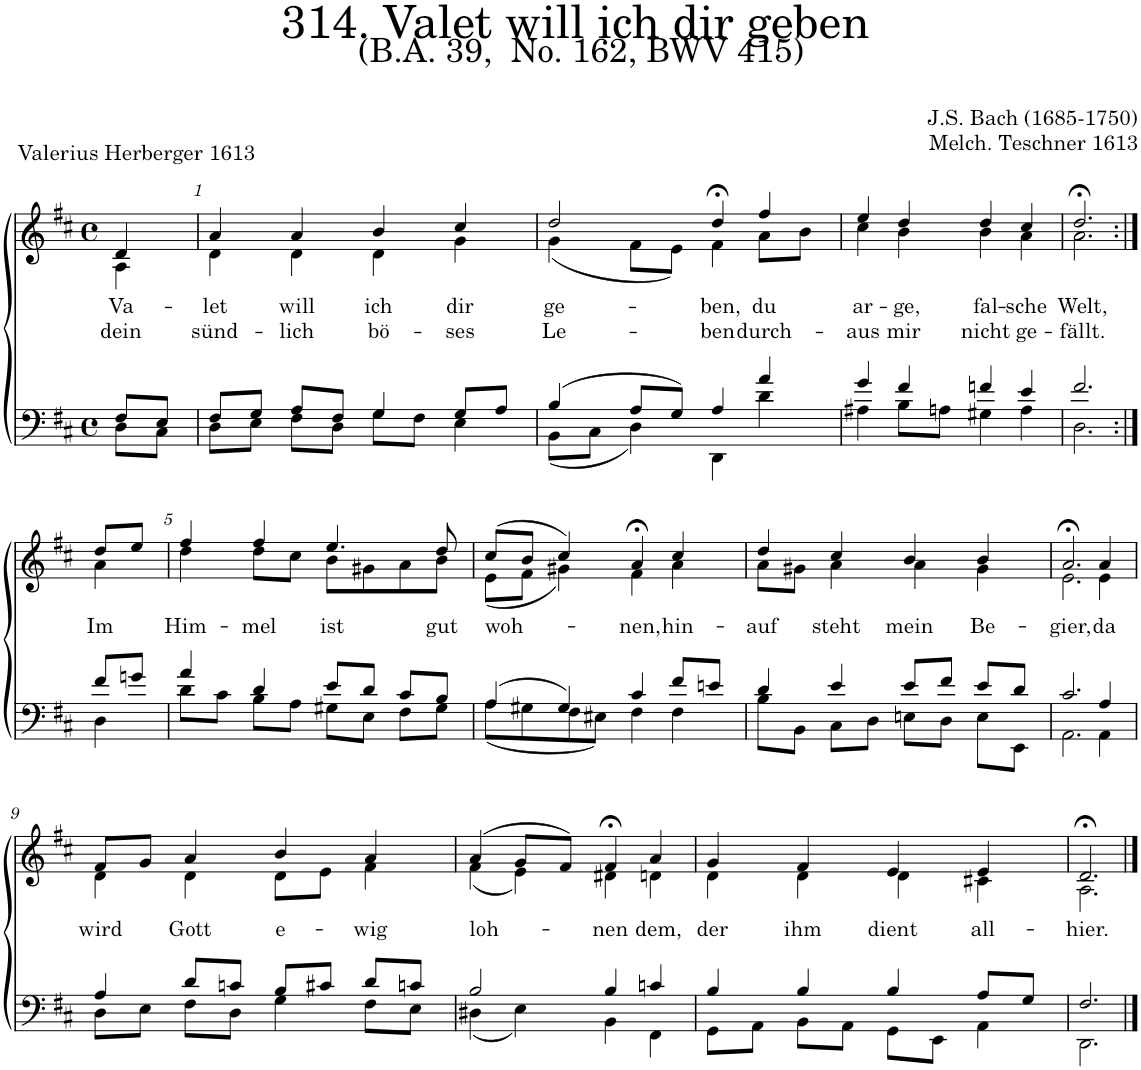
**kern	**kern	**text	**text
*part2	*part1	*part1	*part1
*staff2	*staff1	*staff1	*staff1
*I"Tenor/Bass	*I"Soprano/Alto	*	*
*clefF4	*clefG2	*	*
*k[f#c#]	*k[f#c#]	*	*
*M4/4	*M4/4	*	*
*met(c)	*met(c)	*	*
=	=	=	=
*^	*	*	*
!	!	!	!LO:LY:b	!LO:LY:b
*	*	*^	*	*
8F#/L	8D\L	4d/	4A\	Va-	dein
8E/J	8C#\J	.	.	.	.
=1	=1	=1	=1	=1	=1
!	!	!	!	!LO:LY:b	!LO:LY:b
8F#/L	8D\L	4a/	4d\	-let	sünd-
8G/J	8E\J	.	.	.	.
!	!	!	!	!LO:LY:b	!LO:LY:b
8A/L	8F#\L	4a/	4d\	will	-lich
8F#/J	8D\J	.	.	.	.
!	!	!	!	!LO:LY:b	!LO:LY:b
4G/	8G\L	4b/	4d\	ich	bö-
.	8F#\J	.	.	.	.
!	!	!	!	!LO:LY:b	!LO:LY:b
8G/L	4E\	4cc#/	4g\	dir	-ses
8A/J	.	.	.	.	.
=2	=2	=2	=2	=2	=2
!	!	!	!	!LO:LY:b	!LO:LY:b
(4B/	(8BB\L	2dd/	(4g\	ge-	Le-
.	8C#\J	.	.	.	.
8A/L	4D\)	.	8f#\L	.	.
8G/J)	.	.	8e\J)	.	.
!	!	!	!	!LO:LY:b	!LO:LY:b
4A/	4DD\	4dd;<,/	4f#\	-ben,	-ben
!	!	!	!	!LO:LY:b	!LO:LY:b
4a/	4d\	4ff#/	8a\L	du	durch-
.	.	.	8b\J	.	.
=3	=3	=3	=3	=3	=3
!	!	!	!	!LO:LY:b	!LO:LY:b
4g/	4A#X\	4ee/	4cc#\	ar-	-aus
!	!	!	!	!LO:LY:b	!LO:LY:b
4f#/	8B\L	4dd/	4b\	-ge,	mir
.	8An\J	.	.	.	.
!	!	!	!	!LO:LY:b	!LO:LY:b
4fn/	4G#X\	4dd/	4b\	fal-	nicht
!	!	!	!	!LO:LY:b	!LO:LY:b
4e/	4A\	4cc#/	4a\	-sche	ge-
=4	=4	=4	=4	=4	=4
!	!	!	!	!LO:LY:b	!LO:LY:b
2.f#/	2.D\	2.dd;<,/	2.a\	Welt,	-fällt.
!!LO:LB:g=z	!!
=4X1:|!	=4X1:|!	=4X1:|!	=4X1:|!	=4X1:|!	=4X1:|!
!	!	!	!	!LO:LY:b	!
8f#/L	4D\	8dd/L	4a\	Im	.
8gn/J	.	8ee/J	.	.	.
=5	=5	=5	=5	=5	=5
!	!	!	!	!LO:LY:b	!
4a/	8d\L	4ff#/	4dd\	Him-	.
.	8c#\J	.	.	.	.
!	!	!	!	!LO:LY:b	!
4d/	8B\L	4ff#/	8dd\L	-mel	.
.	8A\J	.	8cc#\J	.	.
!	!	!	!	!LO:LY:b	!
8e/L	8G#X\L	4.ee/	8b\L	ist	.
8d/J	8E\J	.	8g#X\	.	.
8c#/L	8F#\L	.	8a\	.	.
!	!	!	!	!LO:LY:b	!
8B/J	8G#\J	8dd/	8b\J	gut	.
=6	=6	=6	=6	=6	=6
!	!	!	!	!LO:LY:b	!
(4A/	(8A\L	(8cc#/L	(8e\L	woh-	.
.	8G#X\	8b/J	8f#\J	.	.
4G#/)	8F#\	4cc#/)	4g#X\)	.	.
.	8E#X\J)	.	.	.	.
!	!	!	!	!LO:LY:b	!
4c#/	4F#\	4a;<,/	4f#\	-nen,	.
!	!	!	!	!LO:LY:b	!
8f#/L	4F#\	4cc#/	4a\	hin-	.
8en/J	.	.	.	.	.
=7	=7	=7	=7	=7	=7
!	!	!	!	!LO:LY:b	!
4d/	8B\L	4dd/	8a\L	-auf	.
.	8BB\J	.	8g#X\J	.	.
!	!	!	!	!LO:LY:b	!
4e/	8C#\L	4cc#/	4a\	steht	.
.	8D\J	.	.	.	.
!	!	!	!	!LO:LY:b	!
8e/L	8En\L	4b/	4a\	mein	.
8f#/J	8D\J	.	.	.	.
!	!	!	!	!LO:LY:b	!
8e/L	8E\L	4b/	4g#\	Be-	.
8d/J	8EE\J	.	.	.	.
=8	=8	=8	=8	=8	=8
!	!	!	!	!LO:LY:b	!
2.c#/	2.AA\	2.a;<,/	2.e\	-gier,	.
!	!	!	!	!LO:LY:b	!
4A/	4AA\	4a/	4e\	da	.
!!LO:LB:g=z	!!
=9	=9	=9	=9	=9	=9
!	!	!	!	!LO:LY:b	!
4A/	8D\L	8f#/L	4d\	wird	.
.	8E\J	8g/J	.	.	.
!	!	!	!	!LO:LY:b	!
8d/L	8F#\L	4a/	4d\	Gott	.
8cn/J	8D\J	.	.	.	.
!	!	!	!	!LO:LY:b	!
8B/L	4G\	4b/	8d\L	e-	.
8c#X/J	.	.	8e\J	.	.
!	!	!	!	!LO:LY:b	!
8d/L	8F#\L	4a/	4f#\	-wig	.
8cn/J	8E\J	.	.	.	.
=10	=10	=10	=10	=10	=10
!	!	!	!	!LO:LY:b	!
2B/	(4D#X\	(4a/	(4f#\	loh-	.
.	4E\)	8g/L	4e\)	.	.
.	.	8f#/J)	.	.	.
!	!	!	!	!LO:LY:b	!
4B/	4BB\	4f#;<,/	4d#X\	-nen	.
!	!	!	!	!LO:LY:b	!
4cn/	4FF#\	4a/	4dn\	dem,	.
=11	=11	=11	=11	=11	=11
!	!	!	!	!LO:LY:b	!
4B/	8GG\L	4g/	4d\	der	.
.	8AA\J	.	.	.	.
!	!	!	!	!LO:LY:b	!
4B/	8BB\L	4f#/	4d\	ihm	.
.	8AA\J	.	.	.	.
!	!	!	!	!LO:LY:b	!
4B/	8GG\L	4e/	4d\	dient	.
.	8EE\J	.	.	.	.
!	!	!	!	!LO:LY:b	!
8A/L	4AA\	4e/	4c#X\	all-	.
8G/J	.	.	.	.	.
=12	=12	=12	=12	=12	=12
!	!	!	!	!LO:LY:b	!
2.F#/	2.DD\	2.d;</	2.A\	-hier.	.
*v	*v	*	*	*	*
*	*v	*v	*	*
==	==	==	==
*-	*-	*-	*-
